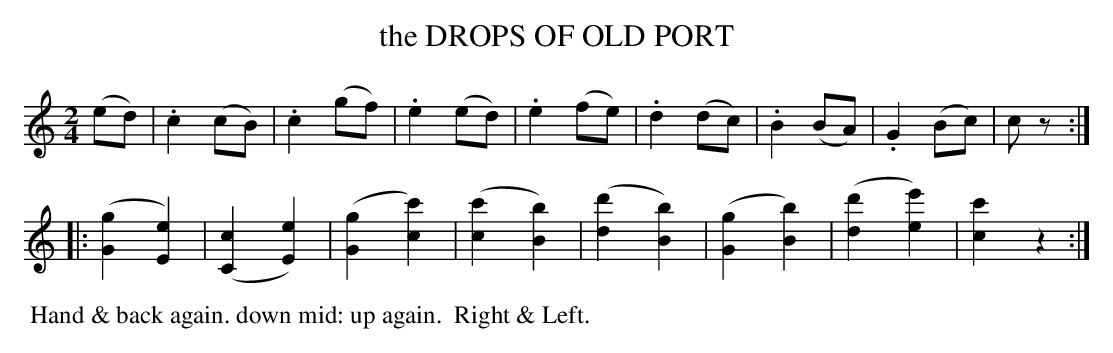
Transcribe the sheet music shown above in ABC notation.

X:1
T: the DROPS OF OLD PORT
M: 2/4
L: 1/8
K: C
(ed) | .c2(cB) | .c2(gf) | .e2(ed) | .e2(fe) |\
.d2(dc) | .B2(BA) | .G2(Bc) | cz :|
|:\
([g2G2][e2E2]) | ([c2C2][e2E2]) | ([g2G2][c'2c2]) | ([c'2c2][b2B2]) |\
([d'2d2][b2B2]) | ([g2G2][b2B2]) | ([d'2d2][e'2e2]) | [c'2c2]z2 :|
